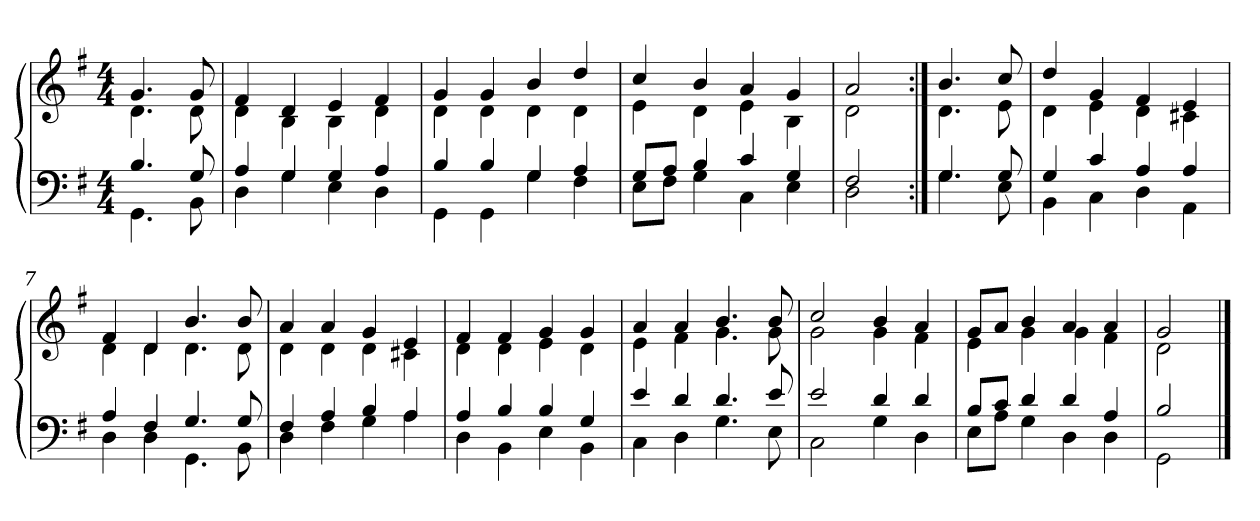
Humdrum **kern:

**kern	**kern
*part1	*part1
*staff2	*staff1
*clefF4	*clefG2
*k[f#]	*k[f#]
*G:	*G:
*M4/4	*M4/4
=	=
*^	*^
4.B	4.GG	4.g	4.d
8G	8BB	8g	8d
=1	=1	=1	=1
4A	4D	4f#	4d
4G	4G	4d	4B
4G	4E	4e	4B
4A	4D	4f#	4d
=2	=2	=2	=2
4B	4GG	4g	4d
4B	4GG	4g	4d
4G	4G	4b	4d
4A	4F#	4dd	4d
=3	=3	=3	=3
8GL	8EL	4cc	4e
8AJ	8F#J	.	.
4B	4G	4b	4d
4c	4C	4a	4e
4G	4E	4g	4B
=4	=4	=4	=4
2F#	2D	2a	2d
=5:|!	=5:|!	=5:|!	=5:|!
4.G	4.G	4.b	4.d
8G	8E	8cc	8e
=6	=6	=6	=6
4G	4BB	4dd	4d
4c	4C	4g	4e
4A	4D	4f#	4d
4A	4AA	4e	4c#X
=7	=7	=7	=7
4A	4D	4f#	4d
4F#	4D	4d	4d
4.G	4.GG	4.b	4.d
8G	8BB	8b	8d
=8	=8	=8	=8
4F#	4D	4a	4d
4A	4F#	4a	4d
4B	4G	4g	4d
4A	4A	4e	4c#X
=9	=9	=9	=9
4A	4D	4f#	4d
4B	4BB	4f#	4d
4B	4E	4g	4e
4G	4BB	4g	4d
=10	=10	=10	=10
4e	4C	4a	4e
4d	4D	4a	4f#
4.d	4.G	4.b	4.g
8e	8E	8b	8g
=11	=11	=11	=11
2e	2C	2cc	2g
4d	4G	4b	4g
4d	4D	4a	4f#
=12	=12	=12	=12
8BL	8EL	8gL	4e
8cJ	8AJ	8aJ	.
4d	4G	4b	4g
4d	4D	4a	4g
4A	4D	4a	4f#
=13	=13	=13	=13
2B	2GG	2g	2d
*v	*v	*	*
*	*v	*v
==	==
*-	*-
